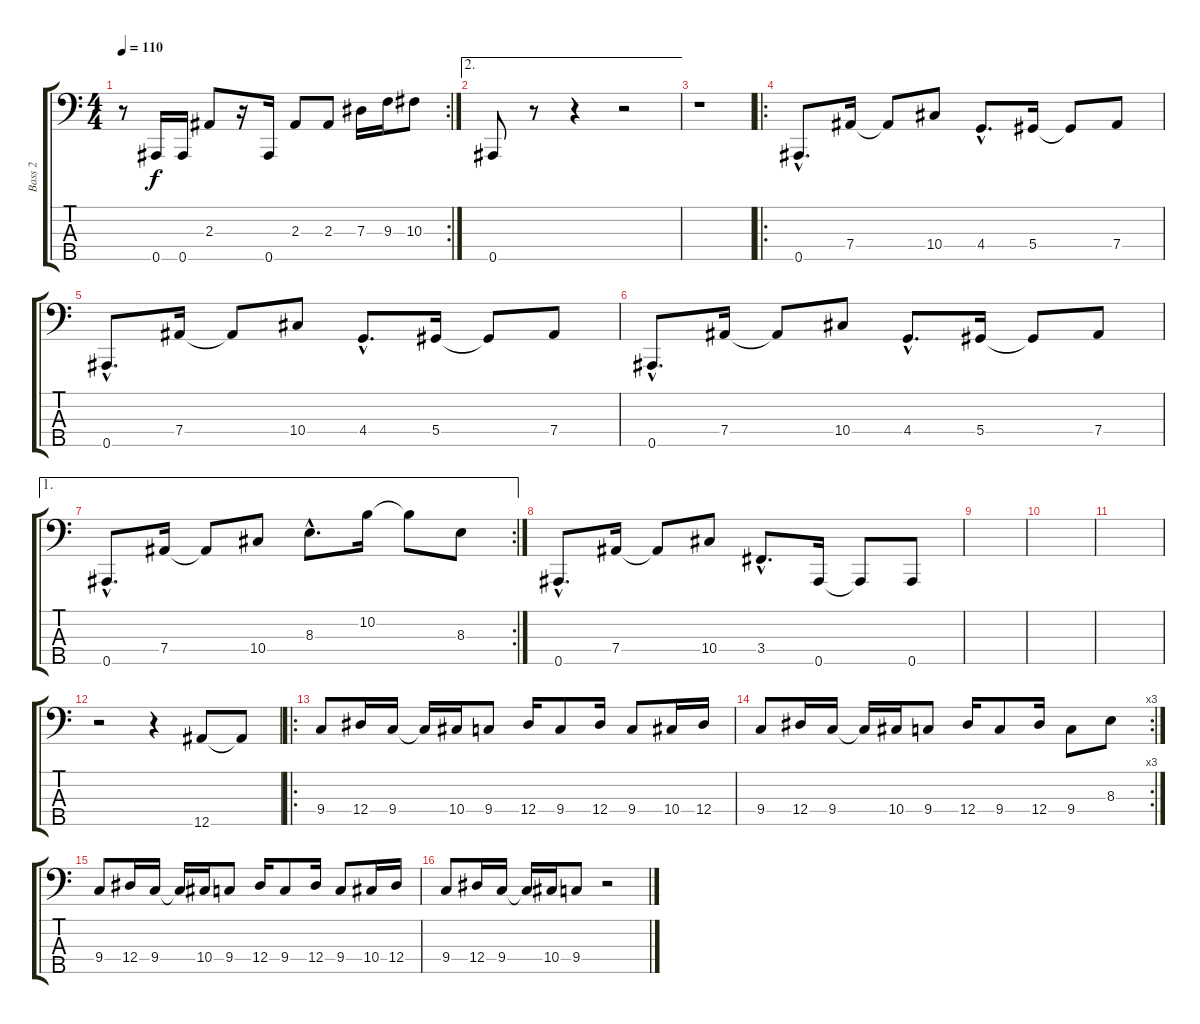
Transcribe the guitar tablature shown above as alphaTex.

\track ("Bass 2" "Bass 2") {instrument electricbasspick}
\staff {score tabs}
\tuning (Gb2 Db2 Ab1 Eb1 Bb0) {hide}
\rc 2
\ts (4 4)
\tempo 110
\clef f4
\ks c
r.8{dy f} 0.5.16 0.5.16 2.3.8 r.16 0.5.16 2.3.8 2.3.8 7.3.16 9.3.16 10.3.8 |
\ae 2
0.5.8 r.8 r.4 r.2 |
r.1 |
\ro
0.5{hac}.8{d} 7.4.16 7.4{t}.8 10.4.8 4.4{hac}.8{d} 5.4.16 5.4{t}.8 7.4.8 |
0.5{hac}.8{d} 7.4.16 7.4{t}.8 10.4.8 4.4{hac}.8{d} 5.4.16 5.4{t}.8 7.4.8 |
0.5{hac}.8{d} 7.4.16 7.4{t}.8 10.4.8 4.4{hac}.8{d} 5.4.16 5.4{t}.8 7.4.8 |
\ae 1
\rc 2
0.5{hac}.8{d} 7.4.16 7.4{t}.8 10.4.8 8.3{hac}.8{d} 10.2.16 10.2{t}.8 8.3.8 |
0.5{hac}.8{d} 7.4.16 7.4{t}.8 10.4.8 3.4{hac}.8{d} 0.5.16 0.5{t}.8 0.5.8 |
|
|
|
r.2 r.4 12.5.8 12.5{t}.8 |
\ro
9.4.8 12.4.16 9.4.16 9.4{t}.16 10.4.16 9.4.8 12.4.16 9.4.8 12.4.16 9.4.8 10.4.16 12.4.16 |
\rc 3
9.4.8 12.4.16 9.4.16 9.4{t}.16 10.4.16 9.4.8 12.4.16 9.4.8 12.4.16 9.4.8 8.3.8 |
9.4.8 12.4.16 9.4.16 9.4{t}.16 10.4.16 9.4.8 12.4.16 9.4.8 12.4.16 9.4.8 10.4.16 12.4.16 |
9.4.8 12.4.16 9.4.16 9.4{t}.16 10.4.16 9.4.8 r.2
